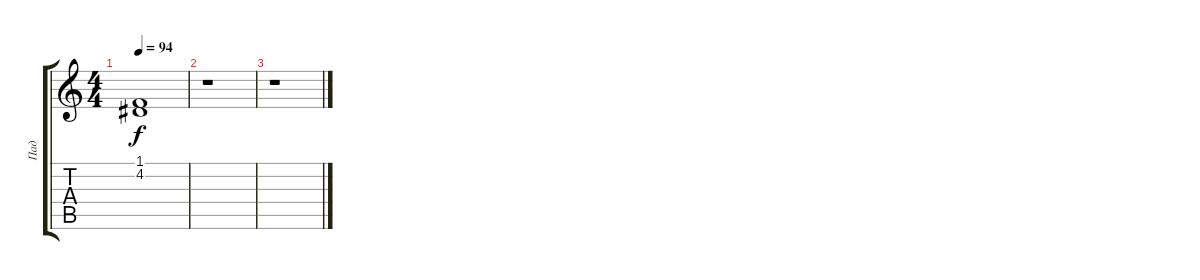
\track ("Пад" "Пад") {instrument pad2warm}
\staff {score tabs}
\tuning (E4 B3 G3 D3 A2 E2) {hide}
\ts (4 4)
\tempo 94
\clef g2
\ks c
(1.1 4.2).1{dy f} |
r.1 |
r.1
